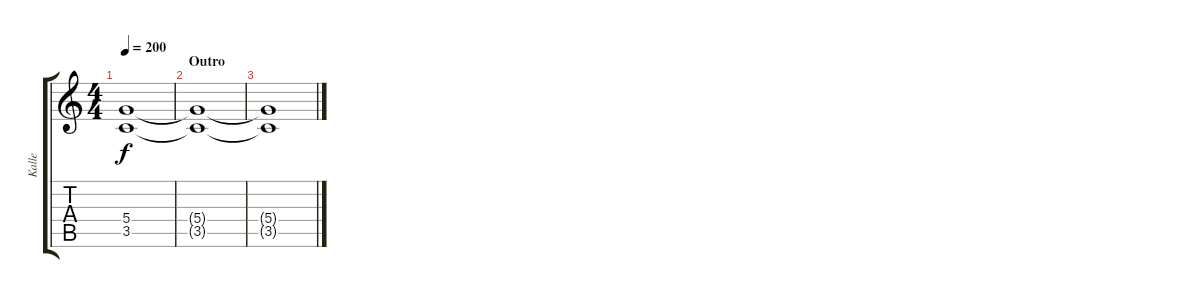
\track ("Kalle" "Kalle") {instrument distortionguitar}
\staff {score tabs}
\tuning (E4 B3 G3 D3 A2 E2) {hide}
\ts (4 4)
\tempo 200
\clef g2
\ks c
(5.4 3.5).1{dy f} |
\section ("" "Outro")
(5.4{t} 3.5{t}).1 |
(5.4{t} 3.5{t}).1
